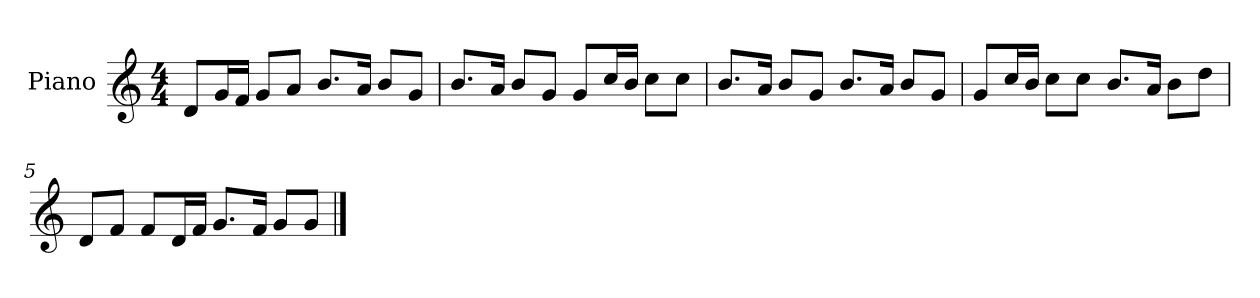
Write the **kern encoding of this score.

**kern
*part1
*staff1
*I"Piano
*I'P-no
*clefG2
*k[]
*M4/4
*MM90
=1
8d/L
16g/L
16f/JJ
8g/L
8a/J
8.b/L
16a/Jk
8b/L
8g/J
=2
8.b/L
16a/Jk
8b/L
8g/J
8g/L
16cc/L
16b/JJ
8cc\L
8cc\J
=3
8.b/L
16a/Jk
8b/L
8g/J
8.b/L
16a/Jk
8b/L
8g/J
=4
8g/L
16cc/L
16b/JJ
8cc\L
8cc\J
8.b/L
16a/Jk
8b\L
8dd\J
!!LO:LB:g=z
=5
8d/L
8f/J
8f/L
16d/L
16f/JJ
8.g/L
16f/Jk
8g/L
8g/J
==
*-
